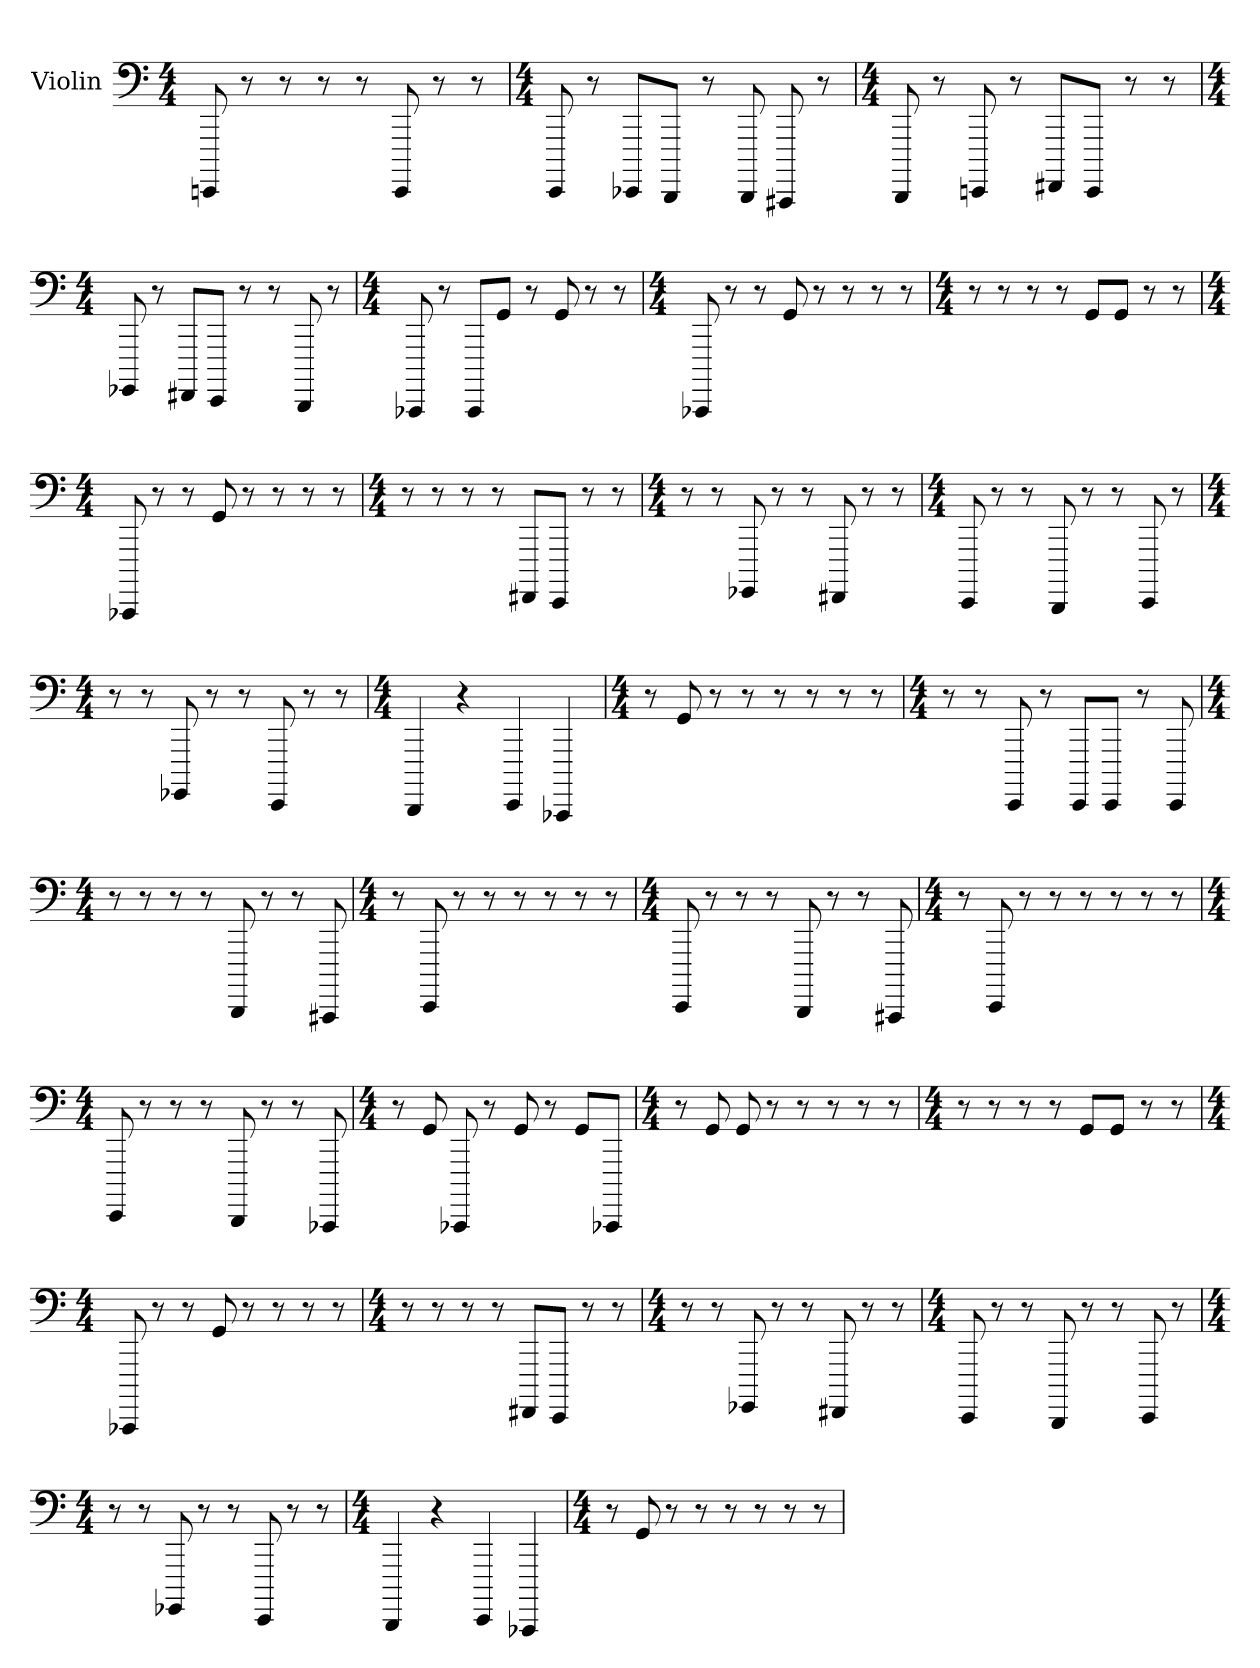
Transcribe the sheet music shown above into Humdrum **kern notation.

**kern
*part1
*staff1
*I"Violin
*I'Vln
*M4/4
=
8EEEEn
8r
8r
8r
8r
8EEEE
8r
8r
=
*M4/4
8EEEE
8r
8EEEE-XL
8DDDDJ
8r
8DDDD
8CCCC#X
8r
=
*M4/4
8DDDD
8r
8EEEEn
8r
8FFFF#XL
8EEEEJ
8r
8r
=
*M4/4
8GGGG-X
8r
8FFFF#XL
8EEEEJ
8r
8r
8DDDD
8r
=
*M4/4
8CCCC-X
8r
8CCCC-L
8BBBBBJ
8r
8AAAAA
8r
8r
=
*M4/4
8CCCC-X
8r
8r
8FFFFFF#X
8r
8r
8r
8r
=
*M4/4
8r
8r
8r
8r
8FFFFF#XL
8AAAAAJ
8r
8r
=
*M4/4
8CCCC-X
8r
8r
8FFFFFF#X
8r
8r
8r
8r
=
*M4/4
8r
8r
8r
8r
8FFFF#XL
8EEEEJ
8r
8r
=
*M4/4
8r
8r
8GGGG-X
8r
8r
8FFFF#X
8r
8r
=
*M4/4
8EEEE
8r
8r
8DDDD
8r
8r
8EEEE
8r
=
*M4/4
8r
8r
8GGGG-X
8r
8r
8EEEE
8r
8r
=
*M4/4
4DDDD
4r
4EEEE
4CCCC-X
=
*M4/4
8r
8AAAAA
8r
8r
8r
8r
8r
8r
=
*M4/4
8r
8r
8EEEE
8r
8EEEEL
8EEEEJ
8r
8EEEE
=
*M4/4
8r
8r
8r
8r
8DDDD
8r
8r
8CCCC#X
=
*M4/4
8r
8EEEE
8r
8r
8r
8r
8r
8r
=
*M4/4
8EEEE
8r
8r
8r
8DDDD
8r
8r
8CCCC#X
=
*M4/4
8r
8EEEE
8r
8r
8r
8r
8r
8r
=
*M4/4
8EEEE
8r
8r
8r
8DDDD
8r
8r
8CCCC-X
=
*M4/4
8r
8AAAAA
8CCCC-X
8r
8BBBBB
8r
8AAAAAL
8CCCC-XJ
=
*M4/4
8r
8AAAAA
8FFFFF#X
8r
8r
8r
8r
8r
=
*M4/4
8r
8r
8r
8r
8FFFFF#XL
8AAAAAJ
8r
8r
=
*M4/4
8CCCC-X
8r
8r
8FFFFFF#X
8r
8r
8r
8r
=
*M4/4
8r
8r
8r
8r
8FFFF#XL
8EEEEJ
8r
8r
=
*M4/4
8r
8r
8GGGG-X
8r
8r
8FFFF#X
8r
8r
=
*M4/4
8EEEE
8r
8r
8DDDD
8r
8r
8EEEE
8r
=
*M4/4
8r
8r
8GGGG-X
8r
8r
8EEEE
8r
8r
=
*M4/4
4DDDD
4r
4EEEE
4CCCC-X
=
*M4/4
8r
8AAAAA
8r
8r
8r
8r
8r
8r
=
*-
